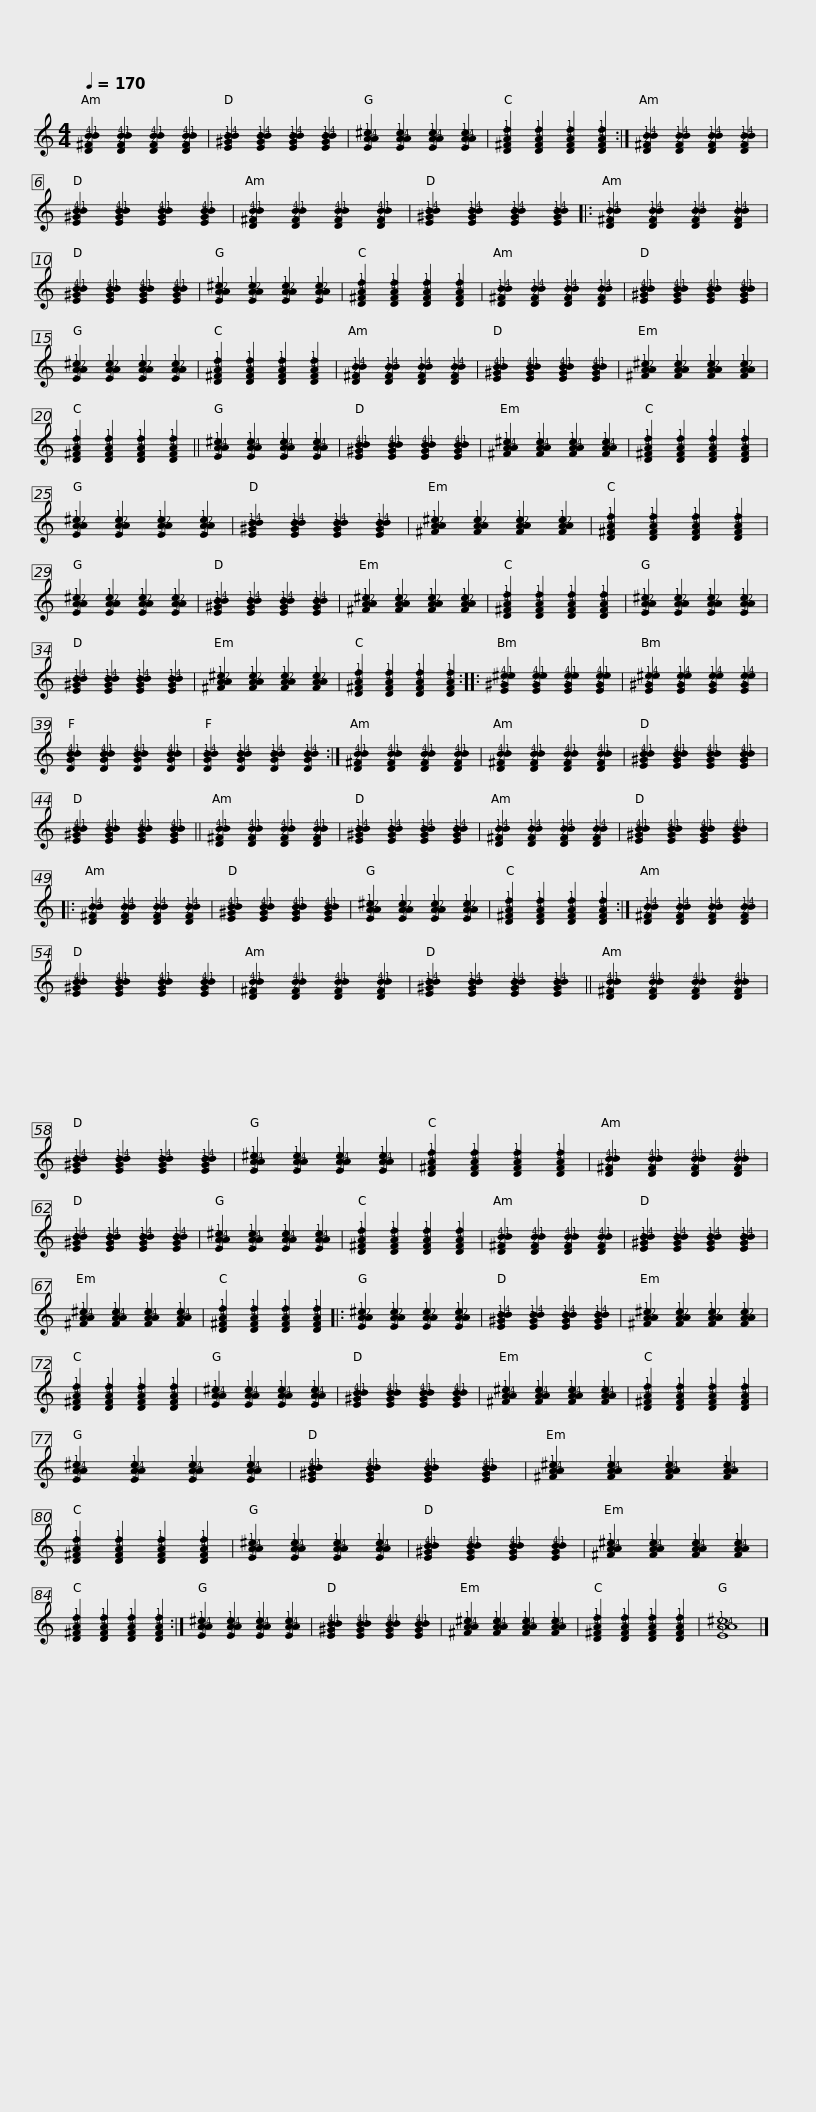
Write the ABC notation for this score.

X:1
L:1/8
Q:1/4=170
M:4/4
I:linebreak $
K:C
V:1 tab stafflines=4 strings=G4,C4,E4,A4
V:1
 [!3!D!2!^F!4!B!1!B]2 [!3!D!2!F!4!B!1!B]2 [!3!D!2!F!4!B!1!B]2 [!3!D!2!F!4!B!1!B]2 | [!3!E!2!^G!1!B!4!B]2 [!3!E!2!G!1!B!4!B]2 [!3!E!2!G!1!B!4!B]2 [!3!E!2!G!1!B!4!B]2 | [!3!E!2!A!4!A!1!^c]2 [!3!E!2!A!4!A!1!c]2 [!3!E!2!A!4!A!1!c]2 [!3!E!2!A!4!A!1!c]2 | [!3!D!2!^F!4!A!1!d]2 [!3!D!2!F!4!A!1!d]2 [!3!D!2!F!4!A!1!d]2 [!3!D!2!F!4!A!1!d]2 :| [!3!D!2!^F!1!B!4!B]2 [!3!D!2!F!1!B!4!B]2 [!3!D!2!F!1!B!4!B]2 [!3!D!2!F!1!B!4!B]2 | %5
 [!3!E!2!^G!4!B!1!B]2 [!3!E!2!G!4!B!1!B]2 [!3!E!2!G!4!B!1!B]2 [!3!E!2!G!4!B!1!B]2 | [!3!D!2!^F!4!B!1!B]2 [!3!D!2!F!4!B!1!B]2 [!3!D!2!F!4!B!1!B]2 [!3!D!2!F!4!B!1!B]2 | [!3!E!2!^G!1!B!4!B]2 [!3!E!2!G!1!B!4!B]2 [!3!E!2!G!1!B!4!B]2 [!3!E!2!G!1!B!4!B]2 |: [!3!D!2!^F!1!B!4!B]2 [!3!D!2!F!1!B!4!B]2 [!3!D!2!F!1!B!4!B]2 [!3!D!2!F!1!B!4!B]2 |$ [!3!E!2!^G!4!B!1!B]2 [!3!E!2!G!4!B!1!B]2 [!3!E!2!G!4!B!1!B]2 [!3!E!2!G!4!B!1!B]2 | %10
 [!3!E!4!A!2!A!1!^c]2 [!3!E!4!A!2!A!1!c]2 [!3!E!4!A!2!A!1!c]2 [!3!E!4!A!2!A!1!c]2 | [!3!D!2!^F!4!A!1!d]2 [!3!D!2!F!4!A!1!d]2 [!3!D!2!F!4!A!1!d]2 [!3!D!2!F!4!A!1!d]2 | [!3!D!2!^F!1!B!4!B]2 [!3!D!2!F!1!B!4!B]2 [!3!D!2!F!1!B!4!B]2 [!3!D!2!F!1!B!4!B]2 | [!3!E!2!^G!4!B!1!B]2 [!3!E!2!G!4!B!1!B]2 [!3!E!2!G!4!B!1!B]2 [!3!E!2!G!4!B!1!B]2 | [!3!E!4!A!2!A!1!^c]2 [!3!E!4!A!2!A!1!c]2 [!3!E!4!A!2!A!1!c]2 [!3!E!4!A!2!A!1!c]2 | %15
 [!3!D!2!^F!4!A!1!d]2 [!3!D!2!F!4!A!1!d]2 [!3!D!2!F!4!A!1!d]2 [!3!D!2!F!4!A!1!d]2 | [!3!D!2!^F!1!B!4!B]2 [!3!D!2!F!1!B!4!B]2 [!3!D!2!F!1!B!4!B]2 [!3!D!2!F!1!B!4!B]2 | [!3!E!2!^G!4!B!1!B]2 [!3!E!2!G!4!B!1!B]2 [!3!E!2!G!4!B!1!B]2 [!3!E!2!G!4!B!1!B]2 |$ [!3!^F!4!A!2!A!1!^c]2 [!3!F!4!A!2!A!1!c]2 [!3!F!4!A!2!A!1!c]2 [!3!F!4!A!2!A!1!c]2 | [!3!D!2!^F!4!A!1!d]2 [!3!D!2!F!4!A!1!d]2 [!3!D!2!F!4!A!1!d]2 [!3!D!2!F!4!A!1!d]2 || %20
 [!3!E!2!A!4!A!1!^c]2 [!3!E!2!A!4!A!1!c]2 [!3!E!2!A!4!A!1!c]2 [!3!E!2!A!4!A!1!c]2 | [!3!E!2!^G!4!B!1!B]2 [!3!E!2!G!4!B!1!B]2 [!3!E!2!G!4!B!1!B]2 [!3!E!2!G!4!B!1!B]2 | [!3!^F!2!A!4!A!1!^c]2 [!3!F!2!A!4!A!1!c]2 [!3!F!2!A!4!A!1!c]2 [!3!F!2!A!4!A!1!c]2 | [!3!D!2!^F!4!A!1!d]2 [!3!D!2!F!4!A!1!d]2 [!3!D!2!F!4!A!1!d]2 [!3!D!2!F!4!A!1!d]2 | [!3!E!4!A!2!A!1!^c]2 [!3!E!4!A!2!A!1!c]2 [!3!E!4!A!2!A!1!c]2 [!3!E!4!A!2!A!1!c]2 | %25
 [!3!E!2!^G!1!B!4!B]2 [!3!E!2!G!1!B!4!B]2 [!3!E!2!G!1!B!4!B]2 [!3!E!2!G!1!B!4!B]2 | [!3!^F!4!A!2!A!1!^c]2 [!3!F!4!A!2!A!1!c]2 [!3!F!4!A!2!A!1!c]2 [!3!F!4!A!2!A!1!c]2 |$ [!3!D!2!^F!4!A!1!d]2 [!3!D!2!F!4!A!1!d]2 [!3!D!2!F!4!A!1!d]2 [!3!D!2!F!4!A!1!d]2 | [!3!E!4!A!2!A!1!^c]2 [!3!E!4!A!2!A!1!c]2 [!3!E!4!A!2!A!1!c]2 [!3!E!4!A!2!A!1!c]2 | [!3!E!2!^G!1!B!4!B]2 [!3!E!2!G!1!B!4!B]2 [!3!E!2!G!1!B!4!B]2 [!3!E!2!G!1!B!4!B]2 | %30
 [!3!^F!4!A!2!A!1!^c]2 [!3!F!4!A!2!A!1!c]2 [!3!F!4!A!2!A!1!c]2 [!3!F!4!A!2!A!1!c]2 | [!3!D!2!^F!4!A!1!d]2 [!3!D!2!F!4!A!1!d]2 [!3!D!2!F!4!A!1!d]2 [!3!D!2!F!4!A!1!d]2 | [!3!E!4!A!2!A!1!^c]2 [!3!E!4!A!2!A!1!c]2 [!3!E!4!A!2!A!1!c]2 [!3!E!4!A!2!A!1!c]2 | [!3!E!2!^G!1!B!4!B]2 [!3!E!2!G!1!B!4!B]2 [!3!E!2!G!1!B!4!B]2 [!3!E!2!G!1!B!4!B]2 | [!3!^F!4!A!2!A!1!^c]2 [!3!F!4!A!2!A!1!c]2 [!3!F!4!A!2!A!1!c]2 [!3!F!4!A!2!A!1!c]2 | %35
 [!3!D!2!^F!4!A!1!d]2 [!3!D!2!F!4!A!1!d]2 [!3!D!2!F!4!A!1!d]2 [!3!D!2!F!4!A!1!d]2 ::$ [!3!E!2!^G!4!^c!1!c]2 [!3!E!2!G!4!c!1!c]2 [!3!E!2!G!4!c!1!c]2 [!3!E!2!G!4!c!1!c]2 | [!3!E!2!^G!1!^c!4!c]2 [!3!E!2!G!1!c!4!c]2 [!3!E!2!G!1!c!4!c]2 [!3!E!2!G!1!c!4!c]2 | [!3!D!2!G!4!B!1!B]2 [!3!D!2!G!4!B!1!B]2 [!3!D!2!G!4!B!1!B]2 [!3!D!2!G!4!B!1!B]2 | [!3!D!2!G!1!B!4!B]2 [!3!D!2!G!1!B!4!B]2 [!3!D!2!G!1!B!4!B]2 [!3!D!2!G!1!B!4!B]2 :| %40
 [!3!D!2!^F!4!B!1!B]2 [!3!D!2!F!4!B!1!B]2 [!3!D!2!F!4!B!1!B]2 [!3!D!2!F!4!B!1!B]2 | [!3!D!2!^F!4!B!1!B]2 [!3!D!2!F!4!B!1!B]2 [!3!D!2!F!4!B!1!B]2 [!3!D!2!F!4!B!1!B]2 | [!3!E!2!^G!4!B!1!B]2 [!3!E!2!G!4!B!1!B]2 [!3!E!2!G!4!B!1!B]2 [!3!E!2!G!4!B!1!B]2 | [!3!E!2!^G!4!B!1!B]2 [!3!E!2!G!4!B!1!B]2 [!3!E!2!G!4!B!1!B]2 [!3!E!2!G!4!B!1!B]2 || [!3!D!2!^F!4!B!1!B]2 [!3!D!2!F!4!B!1!B]2 [!3!D!2!F!4!B!1!B]2 [!3!D!2!F!4!B!1!B]2 |$ %45
 [!3!E!2!^G!1!B!4!B]2 [!3!E!2!G!1!B!4!B]2 [!3!E!2!G!1!B!4!B]2 [!3!E!2!G!1!B!4!B]2 | [!3!D!2!^F!1!B!4!B]2 [!3!D!2!F!1!B!4!B]2 [!3!D!2!F!1!B!4!B]2 [!3!D!2!F!1!B!4!B]2 | [!3!E!2!^G!4!B!1!B]2 [!3!E!2!G!4!B!1!B]2 [!3!E!2!G!4!B!1!B]2 [!3!E!2!G!4!B!1!B]2 |: [!3!D!2!^F!1!B!4!B]2 [!3!D!2!F!1!B!4!B]2 [!3!D!2!F!1!B!4!B]2 [!3!D!2!F!1!B!4!B]2 | [!3!E!2!^G!4!B!1!B]2 [!3!E!2!G!4!B!1!B]2 [!3!E!2!G!4!B!1!B]2 [!3!E!2!G!4!B!1!B]2 | %50
 [!3!E!4!A!2!A!1!^c]2 [!3!E!4!A!2!A!1!c]2 [!3!E!4!A!2!A!1!c]2 [!3!E!4!A!2!A!1!c]2 | [!3!D!2!^F!4!A!1!d]2 [!3!D!2!F!4!A!1!d]2 [!3!D!2!F!4!A!1!d]2 [!3!D!2!F!4!A!1!d]2 :| [!3!D!2!^F!1!B!4!B]2 [!3!D!2!F!1!B!4!B]2 [!3!D!2!F!1!B!4!B]2 [!3!D!2!F!1!B!4!B]2 | [!3!E!2!^G!4!B!1!B]2 [!3!E!2!G!4!B!1!B]2 [!3!E!2!G!4!B!1!B]2 [!3!E!2!G!4!B!1!B]2 |$ [!3!D!2!^F!4!B!1!B]2 [!3!D!2!F!4!B!1!B]2 [!3!D!2!F!4!B!1!B]2 [!3!D!2!F!4!B!1!B]2 | %55
 [!3!E!2!^G!1!B!4!B]2 [!3!E!2!G!1!B!4!B]2 [!3!E!2!G!1!B!4!B]2 [!3!E!2!G!1!B!4!B]2 || [!3!D!2!^F!4!B!1!B]2 [!3!D!2!F!4!B!1!B]2 [!3!D!2!F!4!B!1!B]2 [!3!D!2!F!4!B!1!B]2 | [!3!E!2!^G!1!B!4!B]2 [!3!E!2!G!1!B!4!B]2 [!3!E!2!G!1!B!4!B]2 [!3!E!2!G!1!B!4!B]2 | [!3!E!2!A!4!A!1!^c]2 [!3!E!2!A!4!A!1!c]2 [!3!E!2!A!4!A!1!c]2 [!3!E!2!A!4!A!1!c]2 | [!3!D!2!^F!4!A!1!d]2 [!3!D!2!F!4!A!1!d]2 [!3!D!2!F!4!A!1!d]2 [!3!D!2!F!4!A!1!d]2 | %60
 [!3!D!2!^F!4!B!1!B]2 [!3!D!2!F!4!B!1!B]2 [!3!D!2!F!4!B!1!B]2 [!3!D!2!F!4!B!1!B]2 | [!3!E!2!^G!1!B!4!B]2 [!3!E!2!G!1!B!4!B]2 [!3!E!2!G!1!B!4!B]2 [!3!E!2!G!1!B!4!B]2 | [!3!E!2!A!4!A!1!^c]2 [!3!E!2!A!4!A!1!c]2 [!3!E!2!A!4!A!1!c]2 [!3!E!2!A!4!A!1!c]2 |$ [!3!D!2!^F!4!A!1!d]2 [!3!D!2!F!4!A!1!d]2 [!3!D!2!F!4!A!1!d]2 [!3!D!2!F!4!A!1!d]2 | [!3!D!2!^F!4!B!1!B]2 [!3!D!2!F!4!B!1!B]2 [!3!D!2!F!4!B!1!B]2 [!3!D!2!F!4!B!1!B]2 | %65
 [!3!E!2!^G!1!B!4!B]2 [!3!E!2!G!1!B!4!B]2 [!3!E!2!G!1!B!4!B]2 [!3!E!2!G!1!B!4!B]2 | [!3!^F!2!A!4!A!1!^c]2 [!3!F!2!A!4!A!1!c]2 [!3!F!2!A!4!A!1!c]2 [!3!F!2!A!4!A!1!c]2 | [!3!D!2!^F!4!A!1!d]2 [!3!D!2!F!4!A!1!d]2 [!3!D!2!F!4!A!1!d]2 [!3!D!2!F!4!A!1!d]2 |: [!3!E!4!A!2!A!1!^c]2 [!3!E!4!A!2!A!1!c]2 [!3!E!4!A!2!A!1!c]2 [!3!E!4!A!2!A!1!c]2 | [!3!E!2!^G!1!B!4!B]2 [!3!E!2!G!1!B!4!B]2 [!3!E!2!G!1!B!4!B]2 [!3!E!2!G!1!B!4!B]2 | %70
 [!3!^F!4!A!2!A!1!^c]2 [!3!F!4!A!2!A!1!c]2 [!3!F!4!A!2!A!1!c]2 [!3!F!4!A!2!A!1!c]2 | [!3!D!2!^F!4!A!1!d]2 [!3!D!2!F!4!A!1!d]2 [!3!D!2!F!4!A!1!d]2 [!3!D!2!F!4!A!1!d]2 |$ [!3!E!2!A!4!A!1!^c]2 [!3!E!2!A!4!A!1!c]2 [!3!E!2!A!4!A!1!c]2 [!3!E!2!A!4!A!1!c]2 | [!3!E!2!^G!4!B!1!B]2 [!3!E!2!G!4!B!1!B]2 [!3!E!2!G!4!B!1!B]2 [!3!E!2!G!4!B!1!B]2 | [!3!^F!2!A!4!A!1!^c]2 [!3!F!2!A!4!A!1!c]2 [!3!F!2!A!4!A!1!c]2 [!3!F!2!A!4!A!1!c]2 | %75
 [!3!D!2!^F!4!A!1!d]2 [!3!D!2!F!4!A!1!d]2 [!3!D!2!F!4!A!1!d]2 [!3!D!2!F!4!A!1!d]2 | [!3!E!2!A!4!A!1!^c]2 [!3!E!2!A!4!A!1!c]2 [!3!E!2!A!4!A!1!c]2 [!3!E!2!A!4!A!1!c]2 | [!3!E!2!^G!4!B!1!B]2 [!3!E!2!G!4!B!1!B]2 [!3!E!2!G!4!B!1!B]2 [!3!E!2!G!4!B!1!B]2 | [!3!^F!2!A!4!A!1!^c]2 [!3!F!2!A!4!A!1!c]2 [!3!F!2!A!4!A!1!c]2 [!3!F!2!A!4!A!1!c]2 | [!3!D!2!^F!4!A!1!d]2 [!3!D!2!F!4!A!1!d]2 [!3!D!2!F!4!A!1!d]2 [!3!D!2!F!4!A!1!d]2 | %80
 [!3!E!2!A!4!A!1!^c]2 [!3!E!2!A!4!A!1!c]2 [!3!E!2!A!4!A!1!c]2 [!3!E!2!A!4!A!1!c]2 |$ [!3!E!2!^G!4!B!1!B]2 [!3!E!2!G!4!B!1!B]2 [!3!E!2!G!4!B!1!B]2 [!3!E!2!G!4!B!1!B]2 | [!3!^F!2!A!4!A!1!^c]2 [!3!F!2!A!4!A!1!c]2 [!3!F!2!A!4!A!1!c]2 [!3!F!2!A!4!A!1!c]2 | [!3!D!2!^F!4!A!1!d]2 [!3!D!2!F!4!A!1!d]2 [!3!D!2!F!4!A!1!d]2 [!3!D!2!F!4!A!1!d]2 :| [!3!E!2!A!4!A!1!^c]2 [!3!E!2!A!4!A!1!c]2 [!3!E!2!A!4!A!1!c]2 [!3!E!2!A!4!A!1!c]2 | %85
 [!3!E!2!^G!4!B!1!B]2 [!3!E!2!G!4!B!1!B]2 [!3!E!2!G!4!B!1!B]2 [!3!E!2!G!4!B!1!B]2 | [!3!^F!2!A!4!A!1!^c]2 [!3!F!2!A!4!A!1!c]2 [!3!F!2!A!4!A!1!c]2 [!3!F!2!A!4!A!1!c]2 | [!3!D!2!^F!4!A!1!d]2 [!3!D!2!F!4!A!1!d]2 [!3!D!2!F!4!A!1!d]2 [!3!D!2!F!4!A!1!d]2 | [!3!E!2!A!4!A!1!^c]8 |] %89
